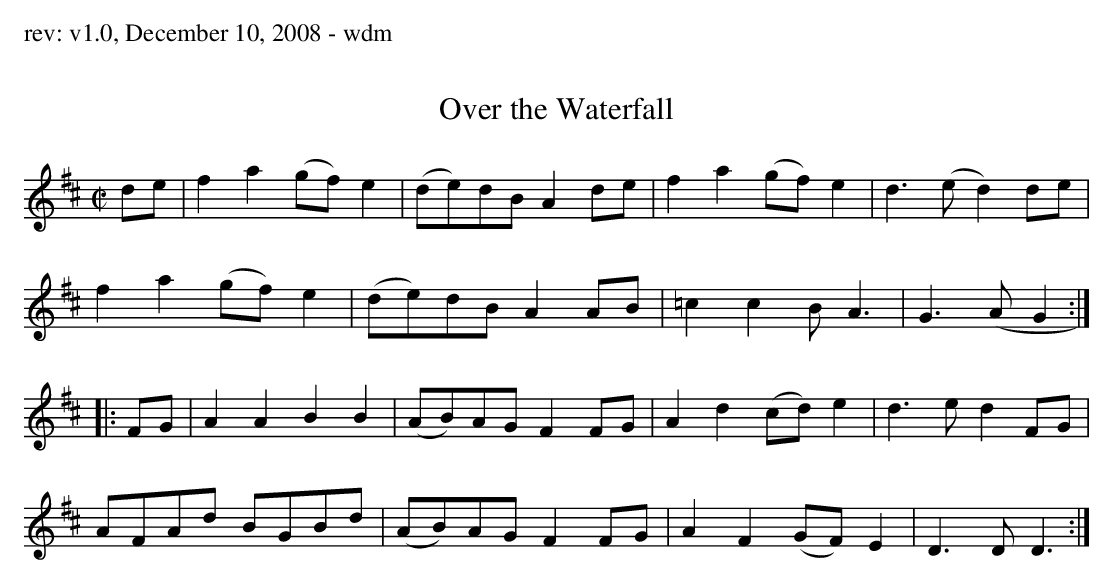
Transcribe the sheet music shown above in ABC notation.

X:1
T:Over the Waterfall
M:C|
L:1/8
K:D
de|f2a2 (gf) e2|(de)dB A2 de|f2a2 (gf) e2|d3 (e d2)de|
f2a2 (gf) e2|(de)dB A2 AB|=c2 c2 B A3| G3 (A G2:|
|:FG|A2A2 B2B2|(AB)AG F2 FG|A2d2 (cd) e2|d3 e d2 FG|
AFAd BGBd|(AB)AG F2 FG|A2F2 (GF)E2|D3D D3:|
